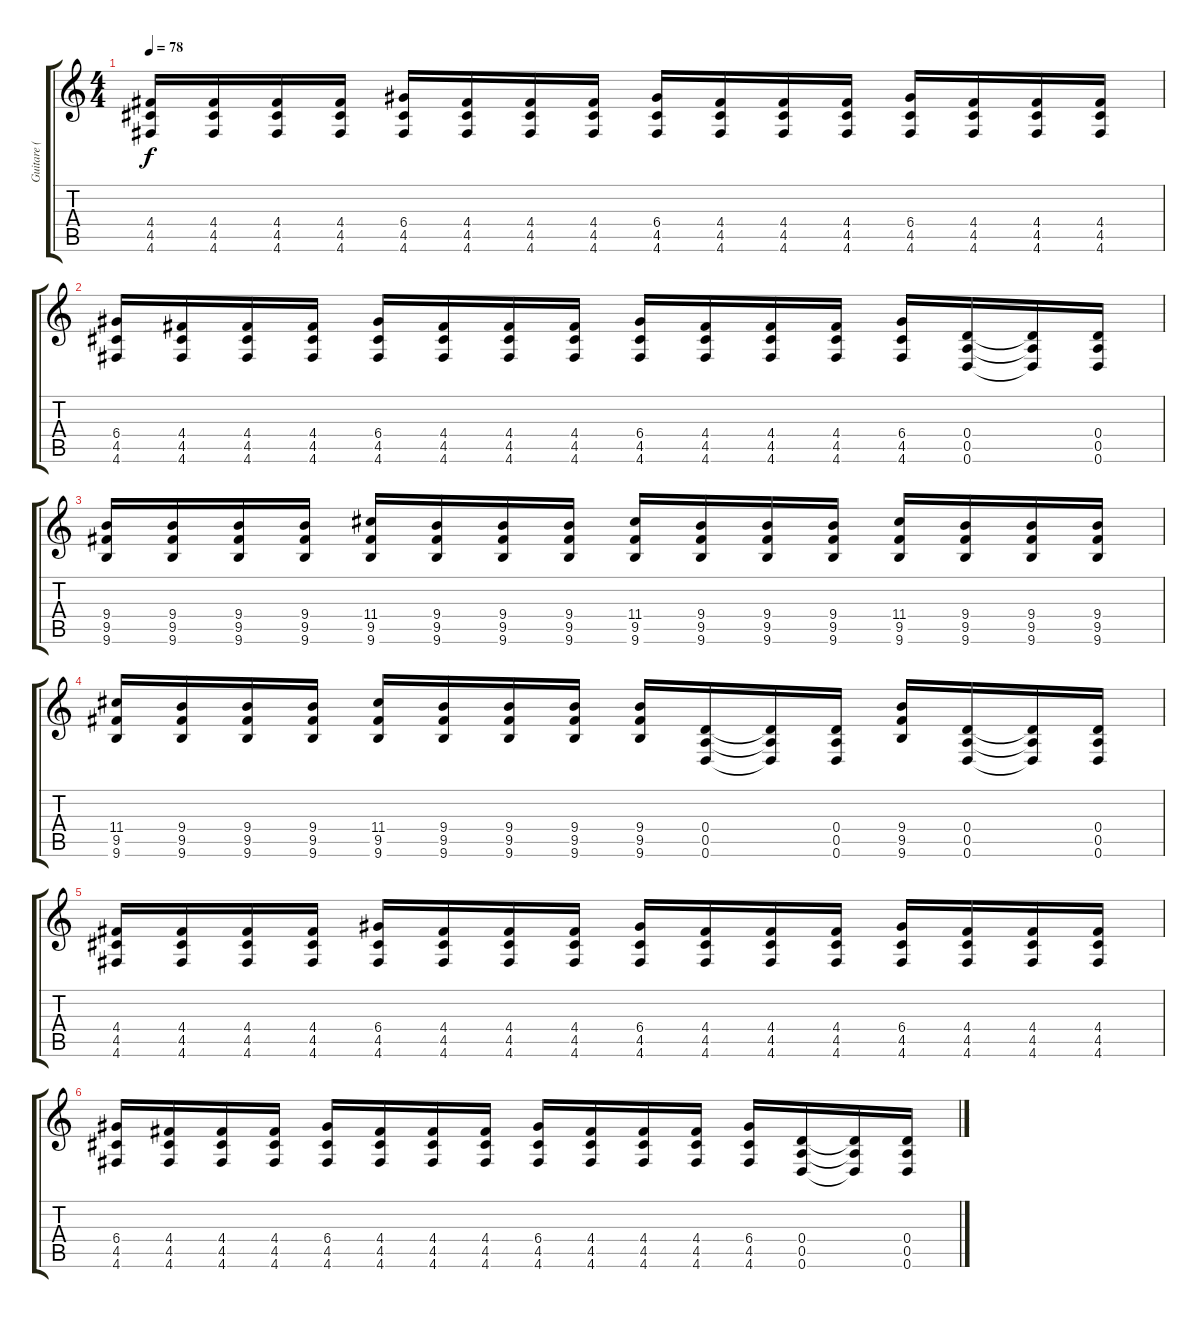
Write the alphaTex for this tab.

\track ("Guitare ( Yann )" "Guitare ( ") {instrument distortionguitar}
\staff {score tabs}
\tuning (E4 B3 G3 D3 A2 D2) {hide}
\ts (4 4)
\tempo 78
\clef g2
\ks c
(4.4 4.5 4.6).16{dy f} (4.4 4.5 4.6).16 (4.4 4.5 4.6).16 (4.4 4.5 4.6).16 (6.4 4.5 4.6).16 (4.4 4.5 4.6).16 (4.4 4.5 4.6).16 (4.4 4.5 4.6).16 (6.4 4.5 4.6).16 (4.4 4.5 4.6).16 (4.4 4.5 4.6).16 (4.4 4.5 4.6).16 (6.4 4.5 4.6).16 (4.4 4.5 4.6).16 (4.4 4.5 4.6).16 (4.4 4.5 4.6).16 |
(6.4 4.5 4.6).16 (4.4 4.5 4.6).16 (4.4 4.5 4.6).16 (4.4 4.5 4.6).16 (6.4 4.5 4.6).16 (4.4 4.5 4.6).16 (4.4 4.5 4.6).16 (4.4 4.5 4.6).16 (6.4 4.5 4.6).16 (4.4 4.5 4.6).16 (4.4 4.5 4.6).16 (4.4 4.5 4.6).16 (6.4 4.5 4.6).16 (0.4 0.5 0.6).16 (0.4{t} 0.5{t} 0.6{t}).16 (0.4 0.5 0.6).16 |
(9.4 9.5 9.6).16 (9.4 9.5 9.6).16 (9.4 9.5 9.6).16 (9.4 9.5 9.6).16 (11.4 9.5 9.6).16 (9.4 9.5 9.6).16 (9.4 9.5 9.6).16 (9.4 9.5 9.6).16 (11.4 9.5 9.6).16 (9.4 9.5 9.6).16 (9.4 9.5 9.6).16 (9.4 9.5 9.6).16 (11.4 9.5 9.6).16 (9.4 9.5 9.6).16 (9.4 9.5 9.6).16 (9.4 9.5 9.6).16 |
(11.4 9.5 9.6).16 (9.4 9.5 9.6).16 (9.4 9.5 9.6).16 (9.4 9.5 9.6).16 (11.4 9.5 9.6).16 (9.4 9.5 9.6).16 (9.4 9.5 9.6).16 (9.4 9.5 9.6).16 (9.4 9.5 9.6).16 (0.4 0.5 0.6).16 (0.4{t} 0.5{t} 0.6{t}).16 (0.4 0.5 0.6).16 (9.4 9.5 9.6).16 (0.4 0.5 0.6).16 (0.4{t} 0.5{t} 0.6{t}).16 (0.4 0.5 0.6).16 |
(4.4 4.5 4.6).16 (4.4 4.5 4.6).16 (4.4 4.5 4.6).16 (4.4 4.5 4.6).16 (6.4 4.5 4.6).16 (4.4 4.5 4.6).16 (4.4 4.5 4.6).16 (4.4 4.5 4.6).16 (6.4 4.5 4.6).16 (4.4 4.5 4.6).16 (4.4 4.5 4.6).16 (4.4 4.5 4.6).16 (6.4 4.5 4.6).16 (4.4 4.5 4.6).16 (4.4 4.5 4.6).16 (4.4 4.5 4.6).16 |
(6.4 4.5 4.6).16 (4.4 4.5 4.6).16 (4.4 4.5 4.6).16 (4.4 4.5 4.6).16 (6.4 4.5 4.6).16 (4.4 4.5 4.6).16 (4.4 4.5 4.6).16 (4.4 4.5 4.6).16 (6.4 4.5 4.6).16 (4.4 4.5 4.6).16 (4.4 4.5 4.6).16 (4.4 4.5 4.6).16 (6.4 4.5 4.6).16 (0.4 0.5 0.6).16 (0.4{t} 0.5{t} 0.6{t}).16 (0.4 0.5 0.6).16
